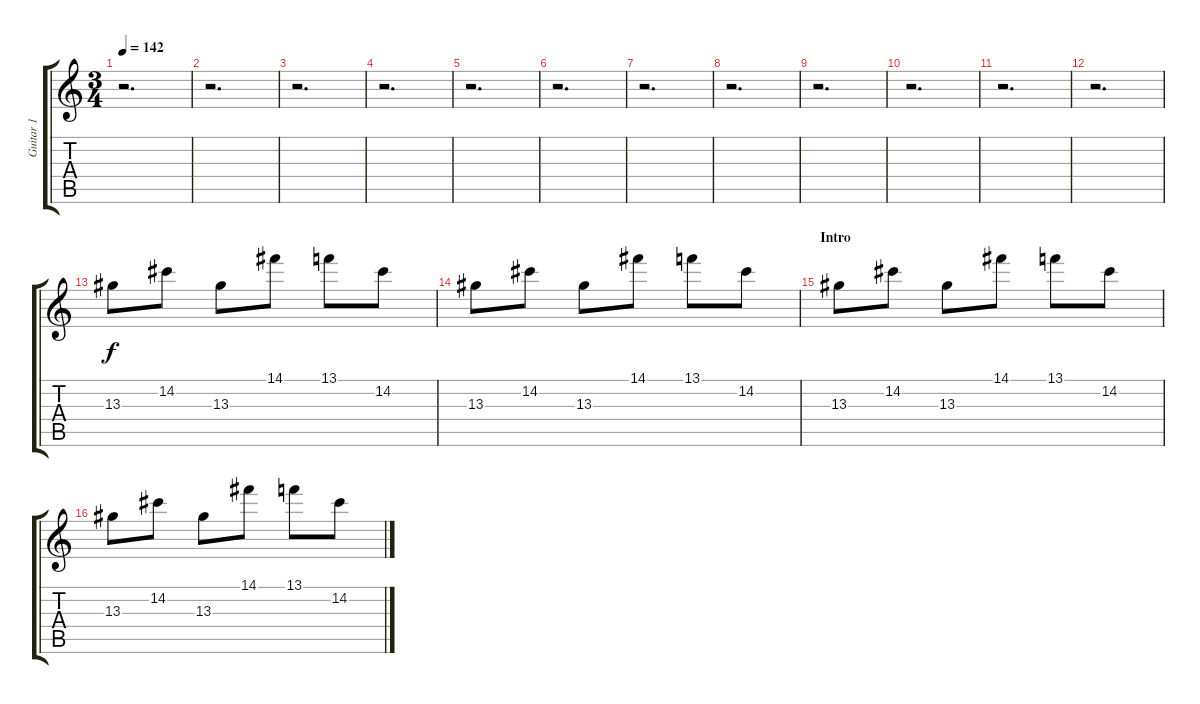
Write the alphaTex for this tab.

\track ("Guitar 1" "Guitar 1") {instrument distortionguitar}
\staff {score tabs}
\tuning (E4 B3 G3 D3 A2 E2) {hide}
\ts (3 4)
\tempo 142
\clef g2
\ks c
r.2{d dy f} |
r.2{d} |
r.2{d} |
r.2{d} |
r.2{d} |
r.2{d} |
r.2{d} |
r.2{d} |
r.2{d} |
r.2{d} |
r.2{d} |
r.2{d} |
13.3.8 14.2.8 13.3.8 14.1.8 13.1.8 14.2.8 |
13.3.8 14.2.8 13.3.8 14.1.8 13.1.8 14.2.8 |
\section ("" "Intro")
13.3.8 14.2.8 13.3.8 14.1.8 13.1.8 14.2.8 |
13.3.8 14.2.8 13.3.8 14.1.8 13.1.8 14.2.8
